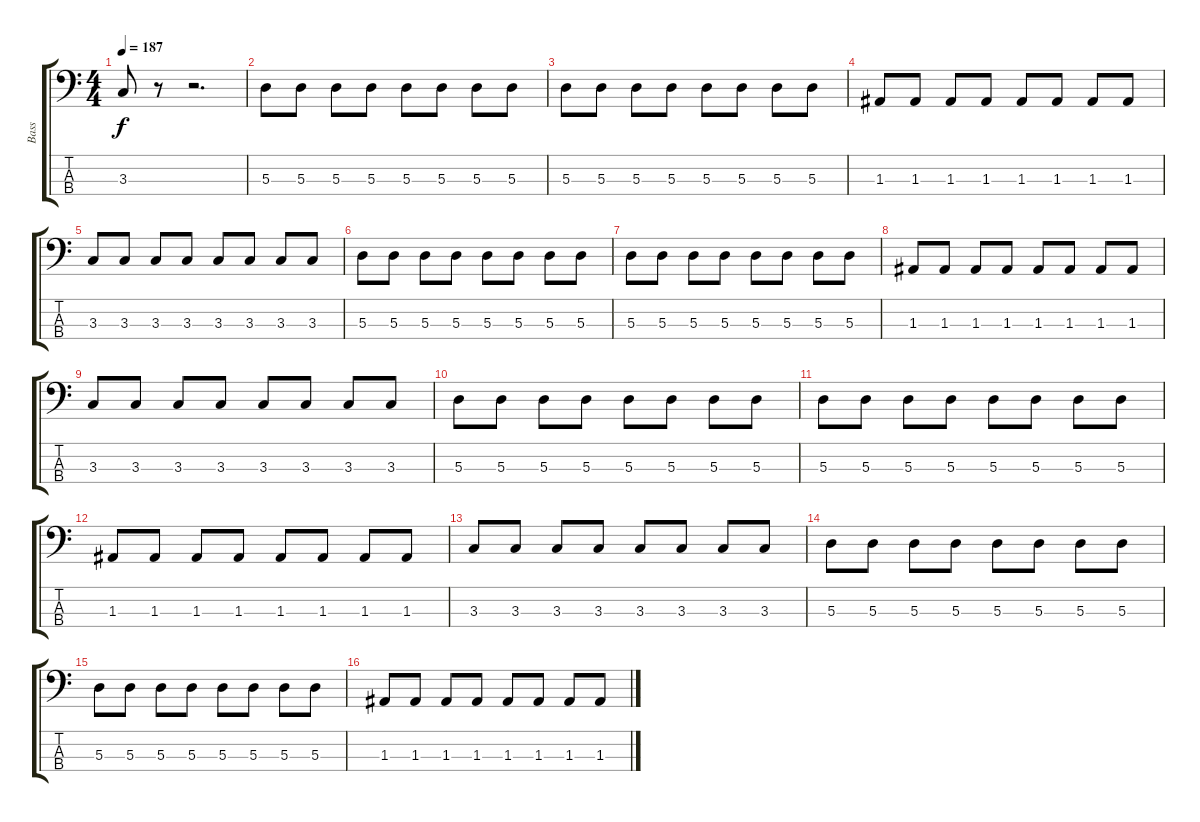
\track ("Bass" "Bass") {instrument electricbassfinger}
\staff {score tabs}
\tuning (G2 D2 A1 E1) {hide}
\ts (4 4)
\tempo 187
\clef f4
\ks c
3.3.8{dy f} r.8 r.2{d} |
5.3.8 5.3.8 5.3.8 5.3.8 5.3.8 5.3.8 5.3.8 5.3.8 |
5.3.8 5.3.8 5.3.8 5.3.8 5.3.8 5.3.8 5.3.8 5.3.8 |
1.3.8 1.3.8 1.3.8 1.3.8 1.3.8 1.3.8 1.3.8 1.3.8 |
3.3.8 3.3.8 3.3.8 3.3.8 3.3.8 3.3.8 3.3.8 3.3.8 |
5.3.8 5.3.8 5.3.8 5.3.8 5.3.8 5.3.8 5.3.8 5.3.8 |
5.3.8 5.3.8 5.3.8 5.3.8 5.3.8 5.3.8 5.3.8 5.3.8 |
1.3.8 1.3.8 1.3.8 1.3.8 1.3.8 1.3.8 1.3.8 1.3.8 |
3.3.8 3.3.8 3.3.8 3.3.8 3.3.8 3.3.8 3.3.8 3.3.8 |
5.3.8 5.3.8 5.3.8 5.3.8 5.3.8 5.3.8 5.3.8 5.3.8 |
5.3.8 5.3.8 5.3.8 5.3.8 5.3.8 5.3.8 5.3.8 5.3.8 |
1.3.8 1.3.8 1.3.8 1.3.8 1.3.8 1.3.8 1.3.8 1.3.8 |
3.3.8 3.3.8 3.3.8 3.3.8 3.3.8 3.3.8 3.3.8 3.3.8 |
5.3.8 5.3.8 5.3.8 5.3.8 5.3.8 5.3.8 5.3.8 5.3.8 |
5.3.8 5.3.8 5.3.8 5.3.8 5.3.8 5.3.8 5.3.8 5.3.8 |
1.3.8 1.3.8 1.3.8 1.3.8 1.3.8 1.3.8 1.3.8 1.3.8
